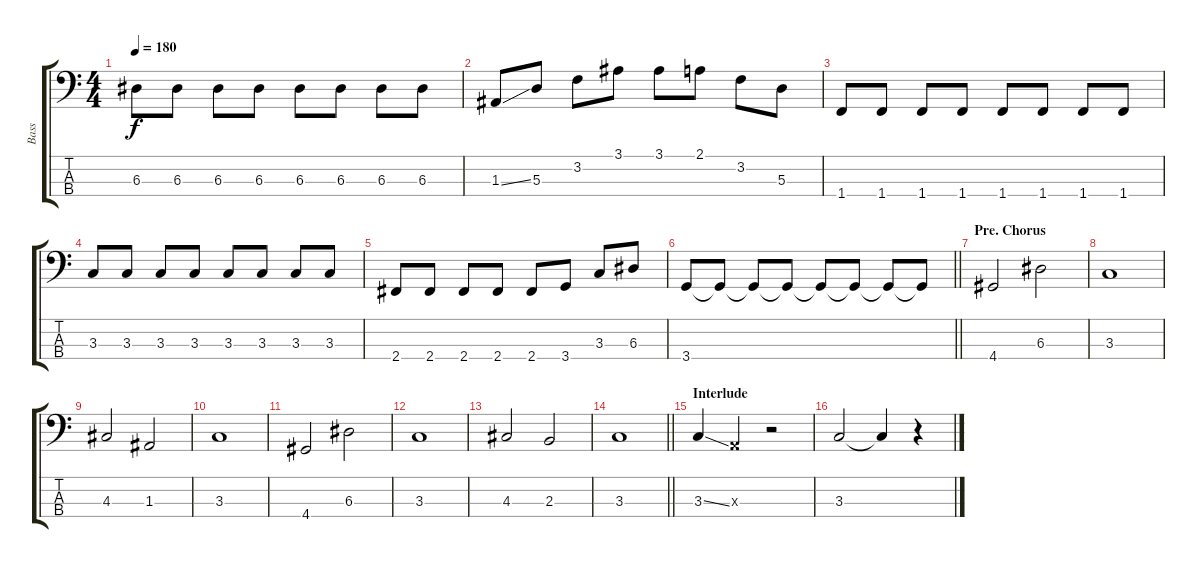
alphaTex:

\track ("Bass" "Bass") {instrument electricbassfinger}
\staff {score tabs}
\tuning (G2 D2 A1 E1) {hide}
\ts (4 4)
\tempo 180
\clef f4
\ks c
6.3.8{dy f} 6.3.8 6.3.8 6.3.8 6.3.8 6.3.8 6.3.8 6.3.8 |
1.3{ss}.8 5.3.8 3.2.8 3.1.8 3.1.8 2.1.8 3.2.8 5.3.8 |
1.4.8 1.4.8 1.4.8 1.4.8 1.4.8 1.4.8 1.4.8 1.4.8 |
3.3.8 3.3.8 3.3.8 3.3.8 3.3.8 3.3.8 3.3.8 3.3.8 |
2.4.8 2.4.8 2.4.8 2.4.8 2.4.8 3.4.8 3.3.8 6.3.8 |
\barLineRight lightlight
3.4.8 3.4{t}.8 3.4{t}.8 3.4{t}.8 3.4{t}.8 3.4{t}.8 3.4{t}.8 3.4{t}.8 |
\section ("" "Pre. Chorus")
4.4.2 6.3.2 |
3.3.1 |
4.3.2 1.3.2 |
3.3.1 |
4.4.2 6.3.2 |
3.3.1 |
4.3.2 2.3.2 |
\barLineRight lightlight
3.3.1 |
\section ("" "Interlude")
3.3{ss}.4 0.3{x}.4 r.2 |
3.3.2 3.3{t}.4 r.4
